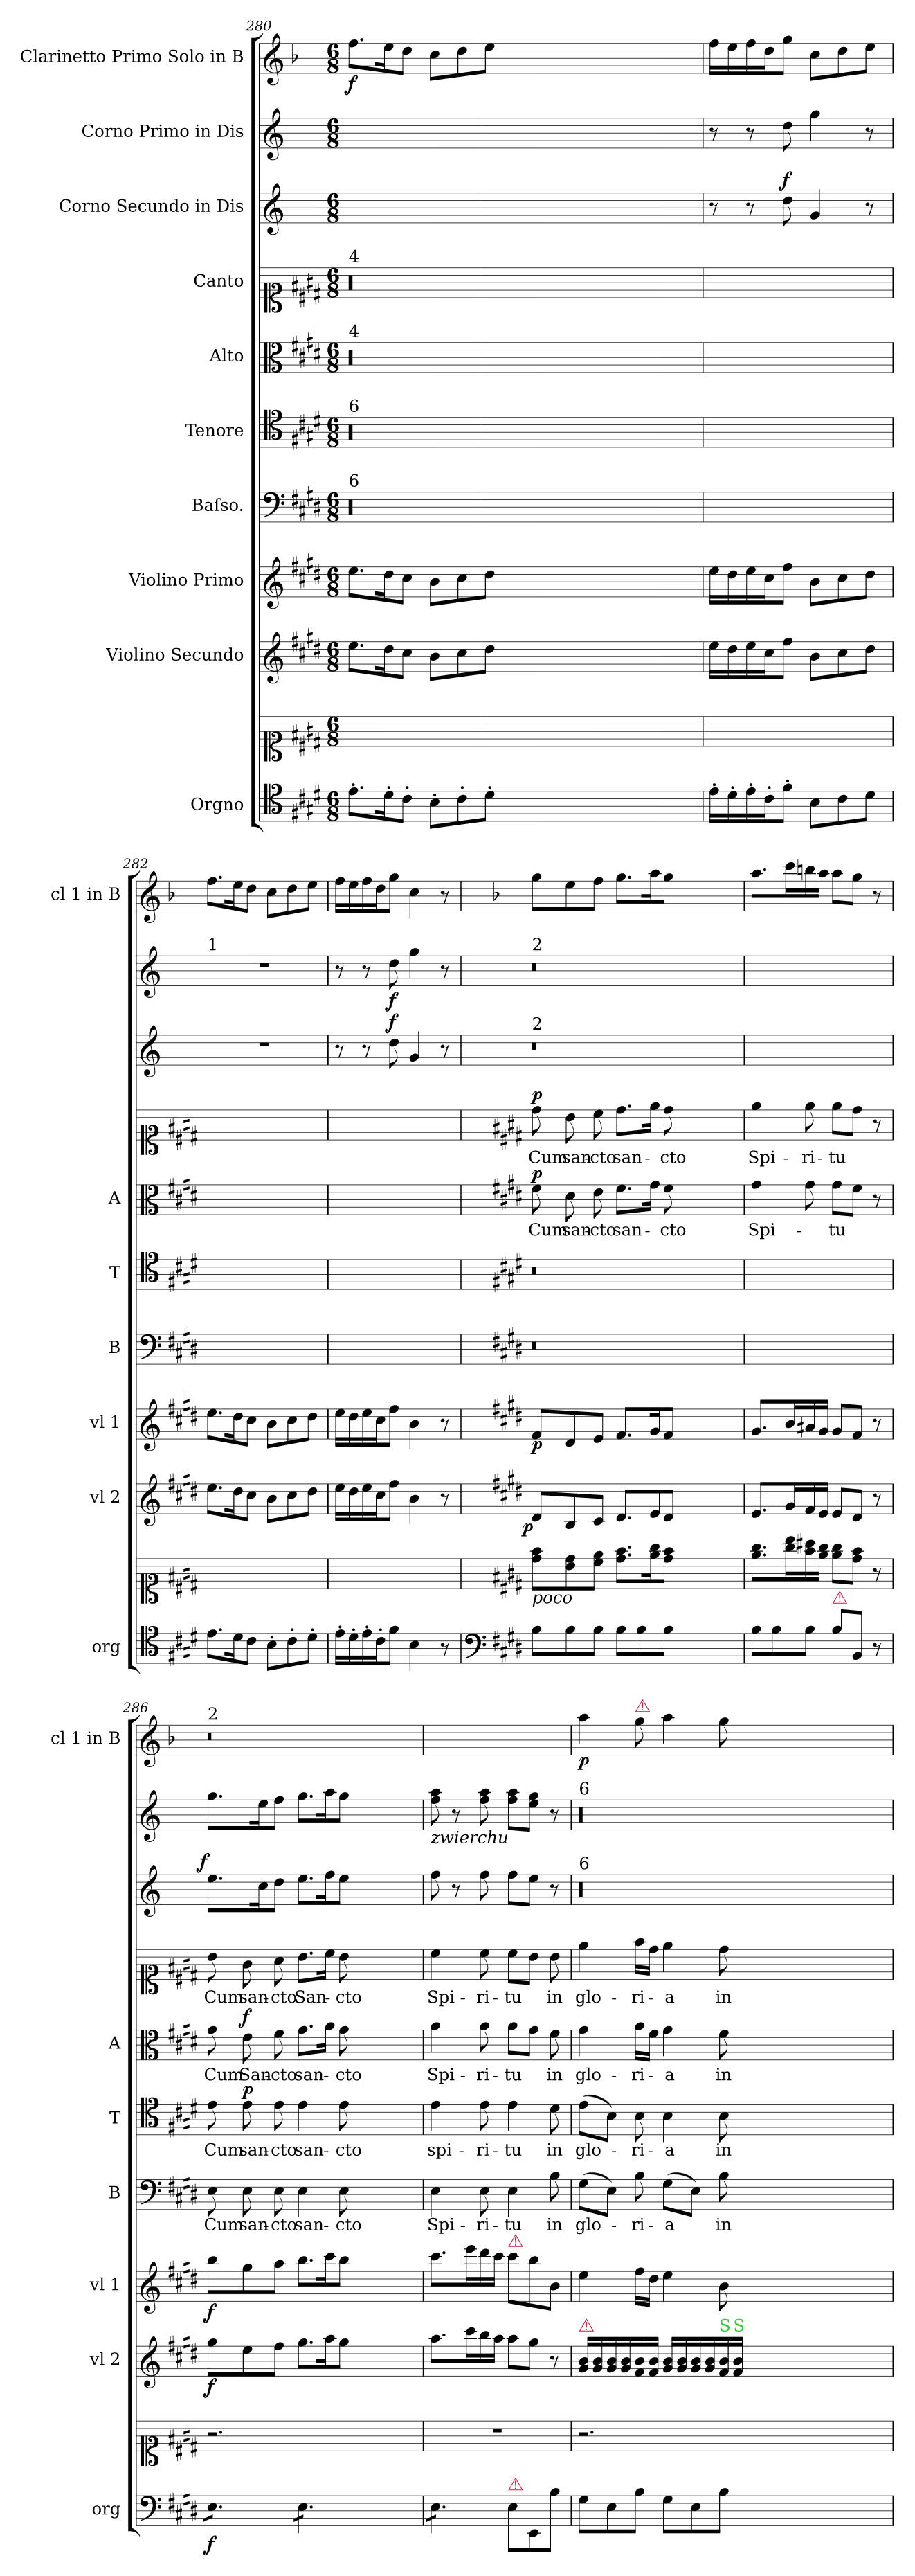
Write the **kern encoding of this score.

**kern	**kern	**dynam	**kern	**dynam	**kern	**dynam	**kern	**text	**kern	**text	**dynam	**kern	**text	**dynam	**kern	**text	**dynam	**kern	**dynam	**kern	**dynam	**kern	**dynam
*part10	*part10	*part10	*part9	*part9	*part8	*part8	*part7	*part7	*part6	*part6	*part6	*part5	*part5	*part5	*part4	*part4	*part4	*part3	*part3	*part2	*part2	*part1	*part1
*staff11	*staff10	*staff10/11	*staff9	*staff9	*staff8	*staff8	*staff7	*staff7	*staff6	*staff6	*staff6	*staff5	*staff5	*staff5	*staff4	*staff4	*staff4	*staff3	*staff3	*staff2	*staff2	*staff1	*staff1
*I"Orgno	*	*	*I"Violino Secundo	*	*I"Violino Primo	*	*I"Baſso.	*	*I"Tenore	*	*	*I"Alto	*	*	*I"Canto	*	*	*I"Corno Secundo in Dis	*	*I"Corno Primo in Dis	*	*I"Clarinetto Primo Solo in B	*
*I'org	*	*	*I'vl 2	*	*I'vl 1	*	*I'B	*	*I'T	*	*	*I'A	*	*	*	*	*	*	*	*	*	*I'cl 1 in B	*
*clefC4	*clefC1	*	*clefG2	*	*clefG2	*	*clefF4	*	*clefC4	*	*	*clefC3	*	*	*clefC1	*	*	*clefG2	*	*clefG2	*	*clefG2	*
*	*	*	*	*	*	*	*	*	*	*	*	*	*	*	*	*	*	*ITrd5c8	*	*ITrd5c8	*	*ITrd1c1	*
*k[f#c#g#d#]	*k[f#c#g#d#]	*	*k[f#c#g#d#]	*	*k[f#c#g#d#]	*	*k[f#c#g#d#]	*	*k[f#c#g#d#]	*	*	*k[f#c#g#d#]	*	*	*k[f#c#g#d#]	*	*	*k[f#c#g#d#]	*	*k[f#c#g#d#]	*	*k[f#c#g#d#]	*
*M6/8	*M6/8	*	*M6/8	*	*M6/8	*	*M6/8	*	*M6/8	*	*	*M6/8	*	*	*M6/8	*	*	*M6/8	*	*M6/8	*	*M6/8	*
=280	=280	=280	=280	=280	=280	=280	=280	=280	=280	=280	=280	=280	=280	=280	=280	=280	=280	=280	=280	=280	=280	=280	=280
!	!	!	!	!	!	!	!	!	!	!	!	!	!	!	!LO:TX:a:t=4	!	!	!	!	!	!	!	!
!	!	!	!	!	!	!	!	!	!	!	!	!LO:TX:a:t=4	!	!	!	!	!	!	!	!	!	!	!
!	!	!	!	!	!	!	!	!	!LO:TX:a:t=6	!	!	!	!	!	!	!	!	!	!	!	!	!	!
!	!	!	!	!	!	!	!LO:TX:a:t=6	!	!	!	!	!	!	!	!	!	!	!	!	!	!	!	!
!	!	!	!	!	!	!	!LO:N:vis=00	!	!LO:N:vis=00	!	!	!LO:N:vis=00	!	!	!LO:N:vis=00	!	!	!	!	!	!	!	!
8.e'\L	2.ryy	.	8.ee\L	.	8.ee\L	.	0.r	.	0.r	.	.	0.r	.	.	0.r	.	.	0.ryy	.	0.ryy	.	8.ee\L	f
16d#'\K	.	.	16dd#\K	.	16dd#\K	.	.	.	.	.	.	.	.	.	.	.	.	.	.	.	.	16dd#\K	.
8c#'\J	.	.	8cc#\J	.	8cc#\J	.	.	.	.	.	.	.	.	.	.	.	.	.	.	.	.	8cc#\J	.
8B'\L	.	.	8b\L	.	8b\L	.	.	.	.	.	.	.	.	.	.	.	.	.	.	.	.	8b\L	.
8c#'\	.	.	8cc#\	.	8cc#\	.	.	.	.	.	.	.	.	.	.	.	.	.	.	.	.	8cc#\	.
8d#'\J	.	.	8dd#\J	.	8dd#\J	.	.	.	.	.	.	.	.	.	.	.	.	.	.	.	.	8dd#\J	.
0ryy	0ryy	.	0ryy	.	0ryy	.	.	.	.	.	.	.	.	.	.	.	.	.	.	.	.	0ryy	.
4ryy	4ryy	.	4ryy	.	4ryy	.	.	.	.	.	.	.	.	.	.	.	.	.	.	.	.	4ryy	.
=281	=281	=281	=281	=281	=281	=281	=281	=281	=281	=281	=281	=281	=281	=281	=281	=281	=281	=281	=281	=281	=281	=281	=281
16e'\LL	2.ryy	.	16ee\LL	.	16ee\LL	.	2.ryy	.	2.ryy	.	.	2.ryy	.	.	2.ryy	.	.	8r	.	8r	.	16ee\LL	.
16d#'\	.	.	16dd#\	.	16dd#\	.	.	.	.	.	.	.	.	.	.	.	.	.	.	.	.	16dd#\	.
16e'\	.	.	16ee\	.	16ee\	.	.	.	.	.	.	.	.	.	.	.	.	8r	.	8r	.	16ee\	.
16c#'\J	.	.	16cc#\J	.	16cc#\J	.	.	.	.	.	.	.	.	.	.	.	.	.	.	.	.	16cc#\J	.
!	!	!	!	!	!	!	!	!	!	!	!	!	!	!	!	!	!	!	!LO:DY:a	!	!	!	!
8f#'\J	.	.	8ff#\J	.	8ff#\J	.	.	.	.	.	.	.	.	.	.	.	.	8f#\	f	8f#\	.	8ff#\J	.
8B\L	.	.	8b\L	.	8b\L	.	.	.	.	.	.	.	.	.	.	.	.	4B/	.	4b\	.	8b\L	.
8c#\	.	.	8cc#\	.	8cc#\	.	.	.	.	.	.	.	.	.	.	.	.	.	.	.	.	8cc#\	.
8d#\J	.	.	8dd#\J	.	8dd#\J	.	.	.	.	.	.	.	.	.	.	.	.	8r	.	8r	.	8dd#\J	.
=282	=282	=282	=282	=282	=282	=282	=282	=282	=282	=282	=282	=282	=282	=282	=282	=282	=282	=282	=282	=282	=282	=282	=282
!	!	!	!	!	!	!	!	!	!	!	!	!	!	!	!	!	!	!	!	!LO:TX:a:t=1	!	!	!
8.e\L	2.ryy	.	8.ee\L	.	8.ee\L	.	2.ryy	.	2.ryy	.	.	2.ryy	.	.	2.ryy	.	.	2.r	.	2.r	.	8.ee\L	.
16d#\K	.	.	16dd#\K	.	16dd#\K	.	.	.	.	.	.	.	.	.	.	.	.	.	.	.	.	16dd#\K	.
8c#\J	.	.	8cc#\J	.	8cc#\J	.	.	.	.	.	.	.	.	.	.	.	.	.	.	.	.	8cc#\J	.
8B'\L	.	.	8b\L	.	8b\L	.	.	.	.	.	.	.	.	.	.	.	.	.	.	.	.	8b\L	.
8c#'\	.	.	8cc#\	.	8cc#\	.	.	.	.	.	.	.	.	.	.	.	.	.	.	.	.	8cc#\	.
8d#'\J	.	.	8dd#\J	.	8dd#\J	.	.	.	.	.	.	.	.	.	.	.	.	.	.	.	.	8dd#\J	.
=283	=283	=283	=283	=283	=283	=283	=283	=283	=283	=283	=283	=283	=283	=283	=283	=283	=283	=283	=283	=283	=283	=283	=283
16e'\LL	2.ryy	.	16ee\LL	.	16ee\LL	.	2.ryy	.	2.ryy	.	.	2.ryy	.	.	2.ryy	.	.	8r	.	8r	.	16ee\LL	.
16d#'\	.	.	16dd#\	.	16dd#\	.	.	.	.	.	.	.	.	.	.	.	.	.	.	.	.	16dd#\	.
16e'\	.	.	16ee\	.	16ee\	.	.	.	.	.	.	.	.	.	.	.	.	8r	.	8r	.	16ee\	.
16c#'\J	.	.	16cc#\J	.	16cc#\J	.	.	.	.	.	.	.	.	.	.	.	.	.	.	.	.	16cc#\J	.
!	!	!	!	!	!	!	!	!	!	!	!	!	!	!	!	!	!	!	!LO:DY:a	!	!LO:DY:b	!	!
8f#\J	.	.	8ff#\J	.	8ff#\J	.	.	.	.	.	.	.	.	.	.	.	.	8f#\	f	8f#\	f	8ff#\J	.
4B\	.	.	4b\	.	4b\	.	.	.	.	.	.	.	.	.	.	.	.	4B/	.	4b\	.	4b\	.
8r	.	.	8r	.	8r	.	.	.	.	.	.	.	.	.	.	.	.	8r	.	8r	.	8r	.
=284	=284	=284	=284	=284	=284	=284	=284	=284	=284	=284	=284	=284	=284	=284	=284	=284	=284	=284	=284	=284	=284	=284	=284
*clefF4	*	*	*	*	*	*	*	*	*	*	*	*	*	*	*	*	*	*	*	*	*	*	*
*k[f#c#g#d#]	*	*	*	*	*	*	*	*	*	*	*	*	*	*	*	*	*	*	*	*	*	*	*
!	!	!	!	!	!	!	!	!	!	!	!	!	!	!	!	!	!	!	!	!LO:TX:a:t=2	!	!	!
!	!	!	!	!	!	!	!	!	!	!	!	!	!	!	!	!	!	!LO:TX:a:t=2	!	!	!	!	!
!	!LO:TX:b:i:t=poco	!	!	!	!	!	!	!	!	!	!	!	!	!	!	!	!	!	!	!	!	!	!
!	!	!	!	!LO:DY:rj	!	!	!LO:N:vis=0	!	!LO:N:vis=0	!	!	!	!	!LO:DY:b	!	!	!LO:DY:b	!LO:N:vis=0	!	!LO:N:vis=0	!	!	!
8B\L	8dd#\ 8ff#\L	.	8d#/L	p	8f#/L	p	1.r	.	1.r	.	.	8f#\	Cum	p	8dd#\	Cum	p	1.r	.	1.r	.	8ff#\L	pi
8B\	8b\ 8dd#\	.	8B/	.	8d#/	.	.	.	.	.	.	8d#\	san-	.	8b\	san-	.	.	.	.	.	8dd#\	.
8B\J	8cc#\ 8ee\J	.	8c#/J	.	8e/J	.	.	.	.	.	.	8e\	-cto	.	8cc#\	-cto	.	.	.	.	.	8ee\J	.
!	!	!	!	!	!	!	!	!	!	!	!	!	!LO:LY:i	!	!	!	!	!	!	!	!	!	!
8B\L	8.dd#\ 8.ff#\L	.	8.d#/L	.	8.f#/L	.	.	.	.	.	.	8.f#\L	san-	.	8.dd#\L	san-	.	.	.	.	.	8.ff#\L	.
8B\	.	.	.	.	.	.	.	.	.	.	.	.	.	.	.	.	.	.	.	.	.	.	.
!	!	!	!LO:N:vis=8	!	!	!	!	!	!	!	!	!	!	!	!	!	!	!	!	!	!	!	!
.	16ee\ 16gg#\K	.	16e/	.	16g#/K	.	.	.	.	.	.	16g#\Jk	.	.	16ee\Jk	.	.	.	.	.	.	16gg#\K	.
!	!	!	!	!	!	!	!	!	!	!	!	!	!LO:LY:i	!	!	!	!	!	!	!	!	!	!
8B\J	8dd#\ 8ff#\J	.	8d#/J	.	8f#/J	.	.	.	.	.	.	8f#\	-cto	.	8dd#\	-cto	.	.	.	.	.	8ff#\J	.
2.ryy	2.ryy	.	2.ryy	.	2.ryy	.	.	.	.	.	.	2.ryy	.	.	2.ryy	.	.	.	.	.	.	2.ryy	.
=285	=285	=285	=285	=285	=285	=285	=285	=285	=285	=285	=285	=285	=285	=285	=285	=285	=285	=285	=285	=285	=285	=285	=285
8B\L	8.ee\ 8.gg#\L	.	8.e/L	.	8.g#/L	.	2.ryy	.	2.ryy	.	.	4g#	Spi-	.	4ee	Spi-	.	2.ryy	.	2.ryy	.	8.gg#\L	.
8B\	.	.	.	.	.	.	.	.	.	.	.	.	.	.	.	.	.	.	.	.	.	.	.
.	16gg#\ 16bb\L	.	16g#/L	.	16b\L	.	.	.	.	.	.	.	.	.	.	.	.	.	.	.	.	16bb\L	.
8B\J	16ff#\ 16aa#X\	.	16f#/	.	16a#X/	.	.	.	.	.	.	8g#	.	.	8ee	-ri-	.	.	.	.	.	16aa#X\	.
.	16ee\ 16gg#\JJ	.	16e/JJ	.	16g#/JJ	.	.	.	.	.	.	.	.	.	.	.	.	.	.	.	.	16gg#\JJ	.
!LO:TX:a:color=crimson:t=⚠	!	!	!	!	!	!	!	!	!	!	!	!	!	!	!	!	!	!	!	!	!	!	!
8B\L	8ee\ 8gg#\L	.	8e/L	.	8g#/L	.	.	.	.	.	.	8g#L	-tu	.	8eeL	-tu	.	.	.	.	.	8gg#\L	.
8BB/J	8dd#\ 8ff#\J	.	8d#/J	.	8f#/J	.	.	.	.	.	.	8f#J	.	.	8dd#J	.	.	.	.	.	.	8ff#\J	.
8r	8r	.	8r	.	8r	.	.	.	.	.	.	8r	.	.	8r	.	.	.	.	.	.	8r	.
=286	=286	=286	=286	=286	=286	=286	=286	=286	=286	=286	=286	=286	=286	=286	=286	=286	=286	=286	=286	=286	=286	=286	=286
!	!	!	!	!	!	!	!	!	!	!	!	!	!	!	!	!	!	!	!	!	!	!LO:TX:a:t=2	!
!	!	!LO:DY:b=2	!	!	!	!	!	!	!	!	!	!	!	!	!	!	!	!	!LO:DY:a:rj	!	!	!LO:N:vis=0	!
*tremolo	*	*	*	*	*	*	*	*	*	*	*	*	*	*	*	*	*	*	*	*	*	*	*
8E\L	2.r	f	8gg#\L	f	8bb\L	f	8E\	Cum	8e\	Cum	.	8g#\	Cum	.	8b\	Cum	.	8.g#\L	f	8.b\L	.	1.r	.
!	!	!	!	!	!	!	!	!	!	!	!LO:DY:b	!	!	!LO:DY:b	!	!	!	!	!	!	!	!	!
8E\	.	.	8ee\	.	8gg#\	.	8E\	san-	8e\	san-	p	8e\	San-	f	8g#\	san-	.	.	.	.	.	.	.
.	.	.	.	.	.	.	.	.	.	.	.	.	.	.	.	.	.	16e\K	.	16g#\K	.	.	.
8E\J	.	.	8ff#\J	.	8aa\J	.	8E\	-cto	8e\	-cto	.	8f#\	-cto	.	8a\	-cto	.	8f#\J	.	8a\J	.	.	.
!	!	!	!	!	!	!	!	!LO:LY:i	!	!	!	!	!LO:LY:i	!	!	!	!	!	!	!	!	!	!
8E\L	.	.	8.gg#\L	.	8.bb\L	.	4E\	san-	4e\	san-	.	8.g#\L	san-	.	8.b\L	San-	.	8.g#\L	.	8.b\L	.	.	.
8E\	.	.	.	.	.	.	.	.	.	.	.	.	.	.	.	.	.	.	.	.	.	.	.
.	.	.	16aa\K	.	16ccc#\K	.	.	.	.	.	.	16a\Jk	.	.	16cc#\Jk	.	.	16a\K	.	16cc#\K	.	.	.
!	!	!	!	!	!	!	!	!LO:LY:i	!	!	!	!	!LO:LY:i	!	!	!	!	!	!	!	!	!	!
8E\J	.	.	8gg#\J	.	8bb\J	.	8E\	-cto	8e\	-cto	.	8g#\	-cto	.	8b\	-cto	.	8g#\J	.	8b\J	.	.	.
2.ryy	2.ryy	.	2.ryy	.	2.ryy	.	2.ryy	.	2.ryy	.	.	2.ryy	.	.	2.ryy	.	.	2.ryy	.	2.ryy	.	.	.
=287	=287	=287	=287	=287	=287	=287	=287	=287	=287	=287	=287	=287	=287	=287	=287	=287	=287	=287	=287	=287	=287	=287	=287
!	!	!	!	!	!	!	!	!	!	!	!	!	!	!	!	!	!	!	!	!LO:TX:b:i:t=zwierchu	!	!	!
8E\L	2.r	.	8.aa\L	.	8.ccc#\L	.	4E\	Spi-	4e\	spi-	.	4a\	Spi-	.	4cc#\	Spi-	.	8a\	.	8a\ 8cc#\	.	2.ryy	.
8E\	.	.	.	.	.	.	.	.	.	.	.	.	.	.	.	.	.	8r	.	8r	.	.	.
.	.	.	16ccc#\L	.	16eee\L	.	.	.	.	.	.	.	.	.	.	.	.	.	.	.	.	.	.
8E\J	.	.	16bb\	.	16ddd#\	.	8E\	-ri-	8e\	-ri-	.	8a\	-ri-	.	8cc#\	-ri-	.	8a\	.	8a\ 8cc#\	.	.	.
*Xtremolo	*	*	*	*	*	*	*	*	*	*	*	*	*	*	*	*	*	*	*	*	*	*	*
.	.	.	16aa\JJ	.	16ccc#\JJ	.	.	.	.	.	.	.	.	.	.	.	.	.	.	.	.	.	.
!	!	!	!	!	!LO:TX:a:color=crimson:t=⚠	!	!	!	!	!	!	!	!	!	!	!	!	!	!	!	!	!	!
!LO:TX:a:color=crimson:t=⚠	!	!	!	!	!	!	!	!	!	!	!	!	!	!	!	!	!	!	!	!	!	!	!
8E\L	.	.	8aa\L	.	8ccc#\L	.	4E\	-tu	4e\	-tu	.	8a\L	-tu	.	8cc#\L	-tu	.	8a\L	.	8a\ 8cc#\L	.	.	.
8EE/	.	.	8gg#\J	.	8bb\	.	.	.	.	.	.	8g#\J	.	.	8b\J	.	.	8g#\J	.	8g#\ 8b\J	.	.	.
8B\J	.	.	8r	.	8b/J	.	8B\	in	8d#\	in	.	8f#\	in	.	8b\	in	.	8r	.	8r	.	.	.
=288	=288	=288	=288	=288	=288	=288	=288	=288	=288	=288	=288	=288	=288	=288	=288	=288	=288	=288	=288	=288	=288	=288	=288
!	!	!	!	!	!	!	!	!	!	!	!	!	!	!	!	!	!	!	!	!LO:TX:a:t=6	!	!	!
!	!	!	!	!	!	!	!	!	!	!	!	!	!	!	!	!	!	!LO:TX:a:t=6	!	!	!	!	!
!	!	!	!LO:TX:a:color=crimson:t=⚠	!	!	!	!	!	!	!	!	!	!	!	!	!	!	!	!	!	!	!	!
!	!	!	!	!	!	!	!	!	!	!	!	!	!	!	!	!	!	!LO:N:vis=00	!	!LO:N:vis=00	!	!	!
8G#\L	2.r	.	16g#/ 16b/LL	.	4ee\	.	(8G#\L	glo-	(8e\L	glo-	.	4g#\	glo-	.	4ee\	glo-	.	0.r	.	0.r	.	4gg#\	p
.	.	.	16g#/ 16b/	.	.	.	.	.	.	.	.	.	.	.	.	.	.	.	.	.	.	.	.
8E\	.	.	16g#/ 16b/	.	.	.	8E\J)	.	8B\J)	.	.	.	.	.	.	.	.	.	.	.	.	.	.
.	.	.	16g#/ 16b/	.	.	.	.	.	.	.	.	.	.	.	.	.	.	.	.	.	.	.	.
!	!	!	!	!	!	!	!	!	!	!	!	!	!	!	!	!	!	!	!	!	!	!LO:TX:a:color=crimson:t=⚠	!
8B\J	.	.	16f#/ 16b/	.	16ff#\LL	.	8B\	-ri-	8B\	-ri-	.	16a\LL	-ri-	.	16ff#\LL	-ri-	.	.	.	.	.	8ff#\	.
.	.	.	16f#/ 16b/JJ	.	16dd#\JJ	.	.	.	.	.	.	16f#\JJ	.	.	16dd#\JJ	.	.	.	.	.	.	.	.
8G#\L	.	.	16g#/ 16b/LL	.	4ee\	.	(8G#\L	a	4B\	-a	.	4g#\	-a	.	4ee\	-a	.	.	.	.	.	4gg#\	.
.	.	.	16g#/ 16b/	.	.	.	.	.	.	.	.	.	.	.	.	.	.	.	.	.	.	.	.
8E\	.	.	16g#/ 16b/	.	.	.	8E\J)	.	.	.	.	.	.	.	.	.	.	.	.	.	.	.	.
.	.	.	16g#/ 16b/	.	.	.	.	.	.	.	.	.	.	.	.	.	.	.	.	.	.	.	.
!	!	!	!LO:TX:a:color=limegreen:t=S	!	!	!	!	!	!	!	!	!	!	!	!	!	!	!	!	!	!	!	!
8B\J	.	.	16f#/ 16b/	.	8b\	.	8B\	in-	8B\	in	.	8f#\	in	.	8dd#\	in	.	.	.	.	.	8ff#\	.
!	!	!	!LO:TX:a:color=limegreen:t=S	!	!	!	!	!	!	!	!	!	!	!	!	!	!	!	!	!	!	!	!
.	.	.	16f#/ 16b/JJ	.	.	.	.	.	.	.	.	.	.	.	.	.	.	.	.	.	.	.	.
0ryy	0ryy	.	0ryy	.	0ryy	.	0ryy	.	0ryy	.	.	0ryy	.	.	0ryy	.	.	.	.	.	.	0ryy	.
4ryy	4ryy	.	4ryy	.	4ryy	.	4ryy	.	4ryy	.	.	4ryy	.	.	4ryy	.	.	.	.	.	.	4ryy	.
=	=	=	=	=	=	=	=	=	=	=	=	=	=	=	=	=	=	=	=	=	=	=	=
*-	*-	*-	*-	*-	*-	*-	*-	*-	*-	*-	*-	*-	*-	*-	*-	*-	*-	*-	*-	*-	*-	*-	*-
